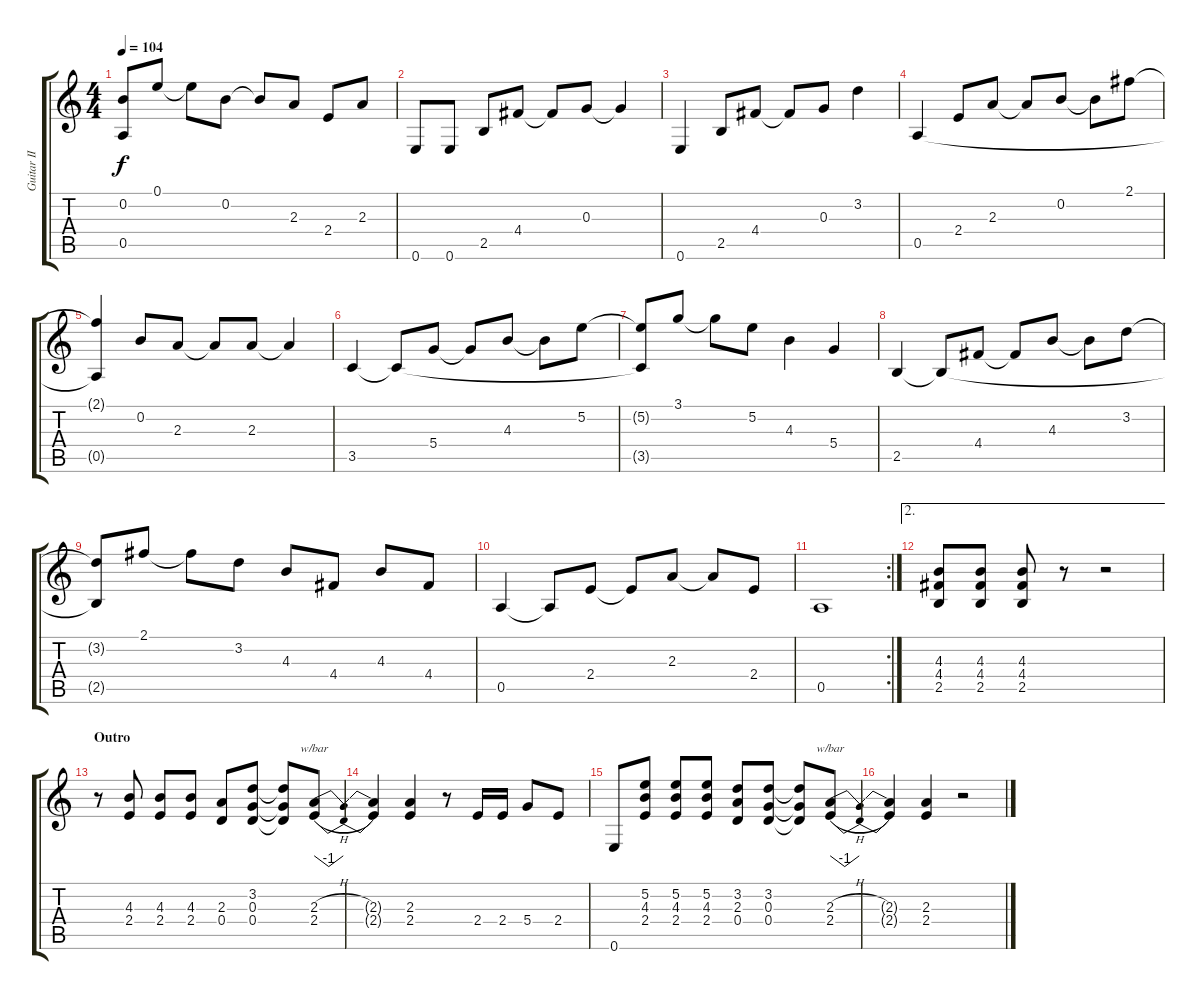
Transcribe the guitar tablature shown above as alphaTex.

\track ("Guitar II" "Guitar II") {instrument overdrivenguitar}
\staff {score tabs}
\tuning (E4 B3 G3 D3 A2 E2) {hide}
\ts (4 4)
\tempo 104
\clef g2
\ks c
(0.2{t} 0.5{t}).8{dy f} 0.1.8 0.1{t}.8 0.2.8 0.2{t}.8 2.3.8 2.4.8 2.3.8 |
0.6.8 0.6.8 2.5.8 4.4.8 4.4{t}.8 0.3.8 0.3{t}.4 |
0.6.4 2.5.8 4.4.8 4.4{t}.8 0.3.8 3.2.4 |
0.5.4 2.4.8 2.3.8 2.3{t}.8 0.2.8 0.2{t}.8 2.1.8 |
(2.1{t} 0.5{t}).4 0.2.8 2.3.8 2.3{t}.8 2.3.8 2.3{t}.4 |
3.5.4 3.5{t}.8 5.4.8 5.4{t}.8 4.3.8 4.3{t}.8 5.2.8 |
(5.2{t} 3.5{t}).8 3.1.8 3.1{t}.8 5.2.8 4.3.4 5.4.4 |
2.5.4 2.5{t}.8 4.4.8 4.4{t}.8 4.3.8 4.3{t}.8 3.2.8 |
(3.2{t} 2.5{t}).8 2.1.8 2.1{t}.8 3.2.8 4.3.8 4.4.8 4.3.8 4.4.8 |
0.5.4 0.5{t}.8 2.4.8 2.4{t}.8 2.3.8 2.3{t}.8 2.4.8 |
\rc 2
0.5.1 |
\ae 2
(4.3 4.4 2.5).8 (4.3 4.4 2.5).8 (4.3 4.4 2.5).8 r.8 r.2 |
\section ("" "Outro")
r.8 (4.3 2.4).8 (4.3 2.4).8 (4.3 2.4).8 (2.3 0.4).8 (3.2 0.3 0.4).8 (3.2{t} 0.3{t} 0.4{t}).8 (2.3{h} 2.4{h}).8{tbe (dip default 0 0 30 -4 60 0)} |
(2.3{t} 2.4{t}).4 (2.3 2.4).4 r.8 2.4.16 2.4.16 5.4.8 2.4.8 |
0.6.8 (5.2 4.3 2.4).8 (5.2 4.3 2.4).8 (5.2 4.3 2.4).8 (3.2 2.3 0.4).8 (3.2 0.3 0.4).8 (3.2{t} 0.3{t} 0.4{t}).8 (2.3{h} 2.4{h}).8{tbe (dip default 0 0 30 -4 60 0)} |
(2.3{t} 2.4{t}).4 (2.3 2.4).4 r.2
